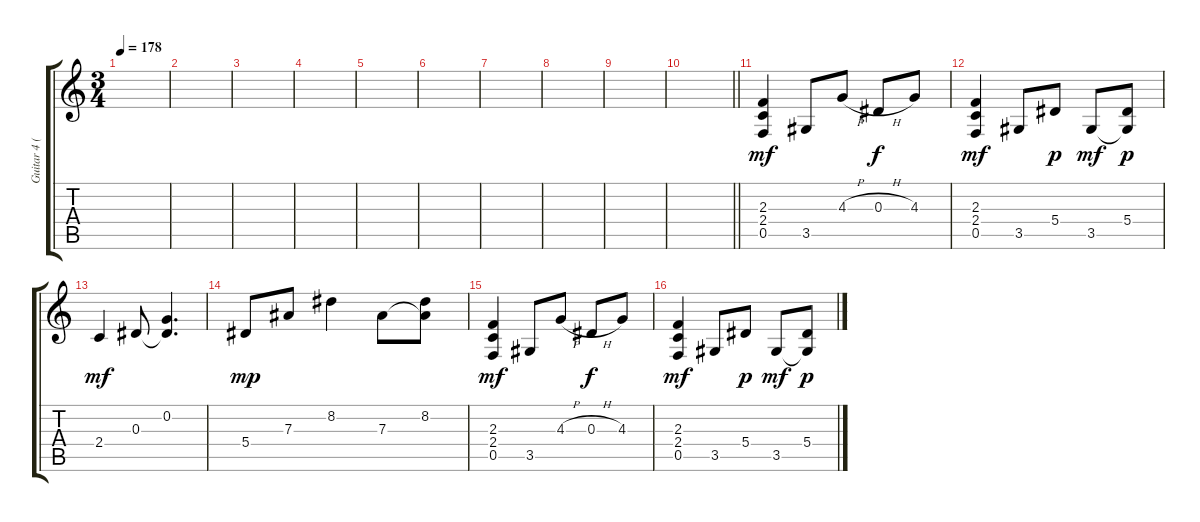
\track ("Guitar 4 (Rhytm)" "Guitar 4 (") {instrument distortionguitar}
\staff {score tabs}
\tuning (C4 G3 Eb3 Bb2 F2 C2) {hide}
\ts (3 4)
\tempo 178
\clef g2
\ks c
|
|
|
|
|
|
|
|
|
\barLineRight lightlight
|
(2.3 2.4 0.5).4{dy mf balance 4} 3.5.8 4.3{h}.8 0.3{h}.8{dy f} 4.3.8 |
(2.3 2.4 0.5).4{dy mf} 3.5.8 5.4.8{dy p} 3.5.8{dy mf} (5.4 3.5{t}).8{dy p} |
2.4.4{dy mf} 0.3.8 (0.2 0.3{t}).4{d} |
5.4.8{dy mp} 7.3.8 8.2.4 7.3.8 (8.2 7.3{t}).8 |
(2.3 2.4 0.5).4{dy mf} 3.5.8 4.3{h}.8 0.3{h}.8{dy f} 4.3.8 |
(2.3 2.4 0.5).4{dy mf} 3.5.8 5.4.8{dy p} 3.5.8{dy mf} (5.4 3.5{t}).8{dy p}
